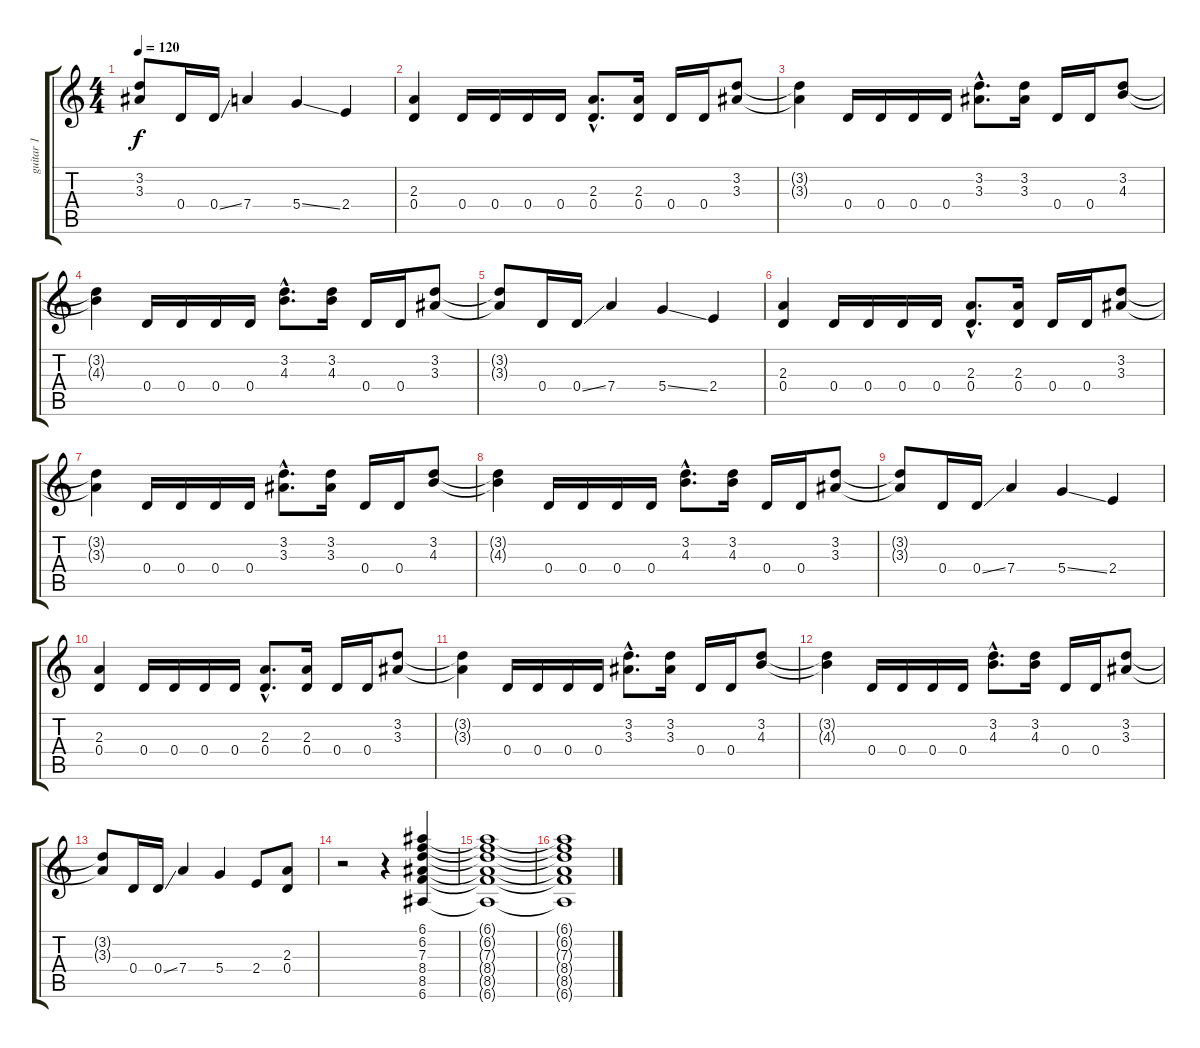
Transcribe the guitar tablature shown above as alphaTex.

\track ("guitar 1" "guitar 1") {instrument overdrivenguitar}
\staff {score tabs}
\tuning (E4 B3 G3 D3 A2 E2) {hide}
\ts (4 4)
\tempo 120
\clef g2
\ks c
(3.2{t} 3.3{t}).8{dy f} 0.4.16 0.4{ss}.16 7.4.4 5.4{ss}.4 2.4.4 |
(2.3 0.4).4 0.4.16 0.4.16 0.4.16 0.4.16 (2.3{hac} 0.4{hac}).8{d} (2.3 0.4).16 0.4.16 0.4.16 (3.2 3.3).8 |
(3.2{t} 3.3{t}).4 0.4.16 0.4.16 0.4.16 0.4.16 (3.2{hac} 3.3{hac}).8{d} (3.2 3.3).16 0.4.16 0.4.16 (3.2 4.3).8 |
(3.2{t} 4.3{t}).4 0.4.16 0.4.16 0.4.16 0.4.16 (3.2{hac} 4.3{hac}).8{d} (3.2 4.3).16 0.4.16 0.4.16 (3.2 3.3).8 |
(3.2{t} 3.3{t}).8 0.4.16 0.4{ss}.16 7.4.4 5.4{ss}.4 2.4.4 |
(2.3 0.4).4 0.4.16 0.4.16 0.4.16 0.4.16 (2.3{hac} 0.4{hac}).8{d} (2.3 0.4).16 0.4.16 0.4.16 (3.2 3.3).8 |
(3.2{t} 3.3{t}).4 0.4.16 0.4.16 0.4.16 0.4.16 (3.2{hac} 3.3{hac}).8{d} (3.2 3.3).16 0.4.16 0.4.16 (3.2 4.3).8 |
(3.2{t} 4.3{t}).4 0.4.16 0.4.16 0.4.16 0.4.16 (3.2{hac} 4.3{hac}).8{d} (3.2 4.3).16 0.4.16 0.4.16 (3.2 3.3).8 |
(3.2{t} 3.3{t}).8 0.4.16 0.4{ss}.16 7.4.4 5.4{ss}.4 2.4.4 |
(2.3 0.4).4 0.4.16 0.4.16 0.4.16 0.4.16 (2.3{hac} 0.4{hac}).8{d} (2.3 0.4).16 0.4.16 0.4.16 (3.2 3.3).8 |
(3.2{t} 3.3{t}).4 0.4.16 0.4.16 0.4.16 0.4.16 (3.2{hac} 3.3{hac}).8{d} (3.2 3.3).16 0.4.16 0.4.16 (3.2 4.3).8 |
(3.2{t} 4.3{t}).4 0.4.16 0.4.16 0.4.16 0.4.16 (3.2{hac} 4.3{hac}).8{d} (3.2 4.3).16 0.4.16 0.4.16 (3.2 3.3).8 |
(3.2{t} 3.3{t}).8 0.4.16 0.4{ss}.16 7.4.4 5.4.4 2.4.8 (2.3 0.4).8 |
r.2 r.4 (6.1 6.2 7.3 8.4 8.5 6.6).4 |
(6.1{t} 6.2{t} 7.3{t} 8.4{t} 8.5{t} 6.6{t}).1 |
(6.1{t} 6.2{t} 7.3{t} 8.4{t} 8.5{t} 6.6{t}).1
